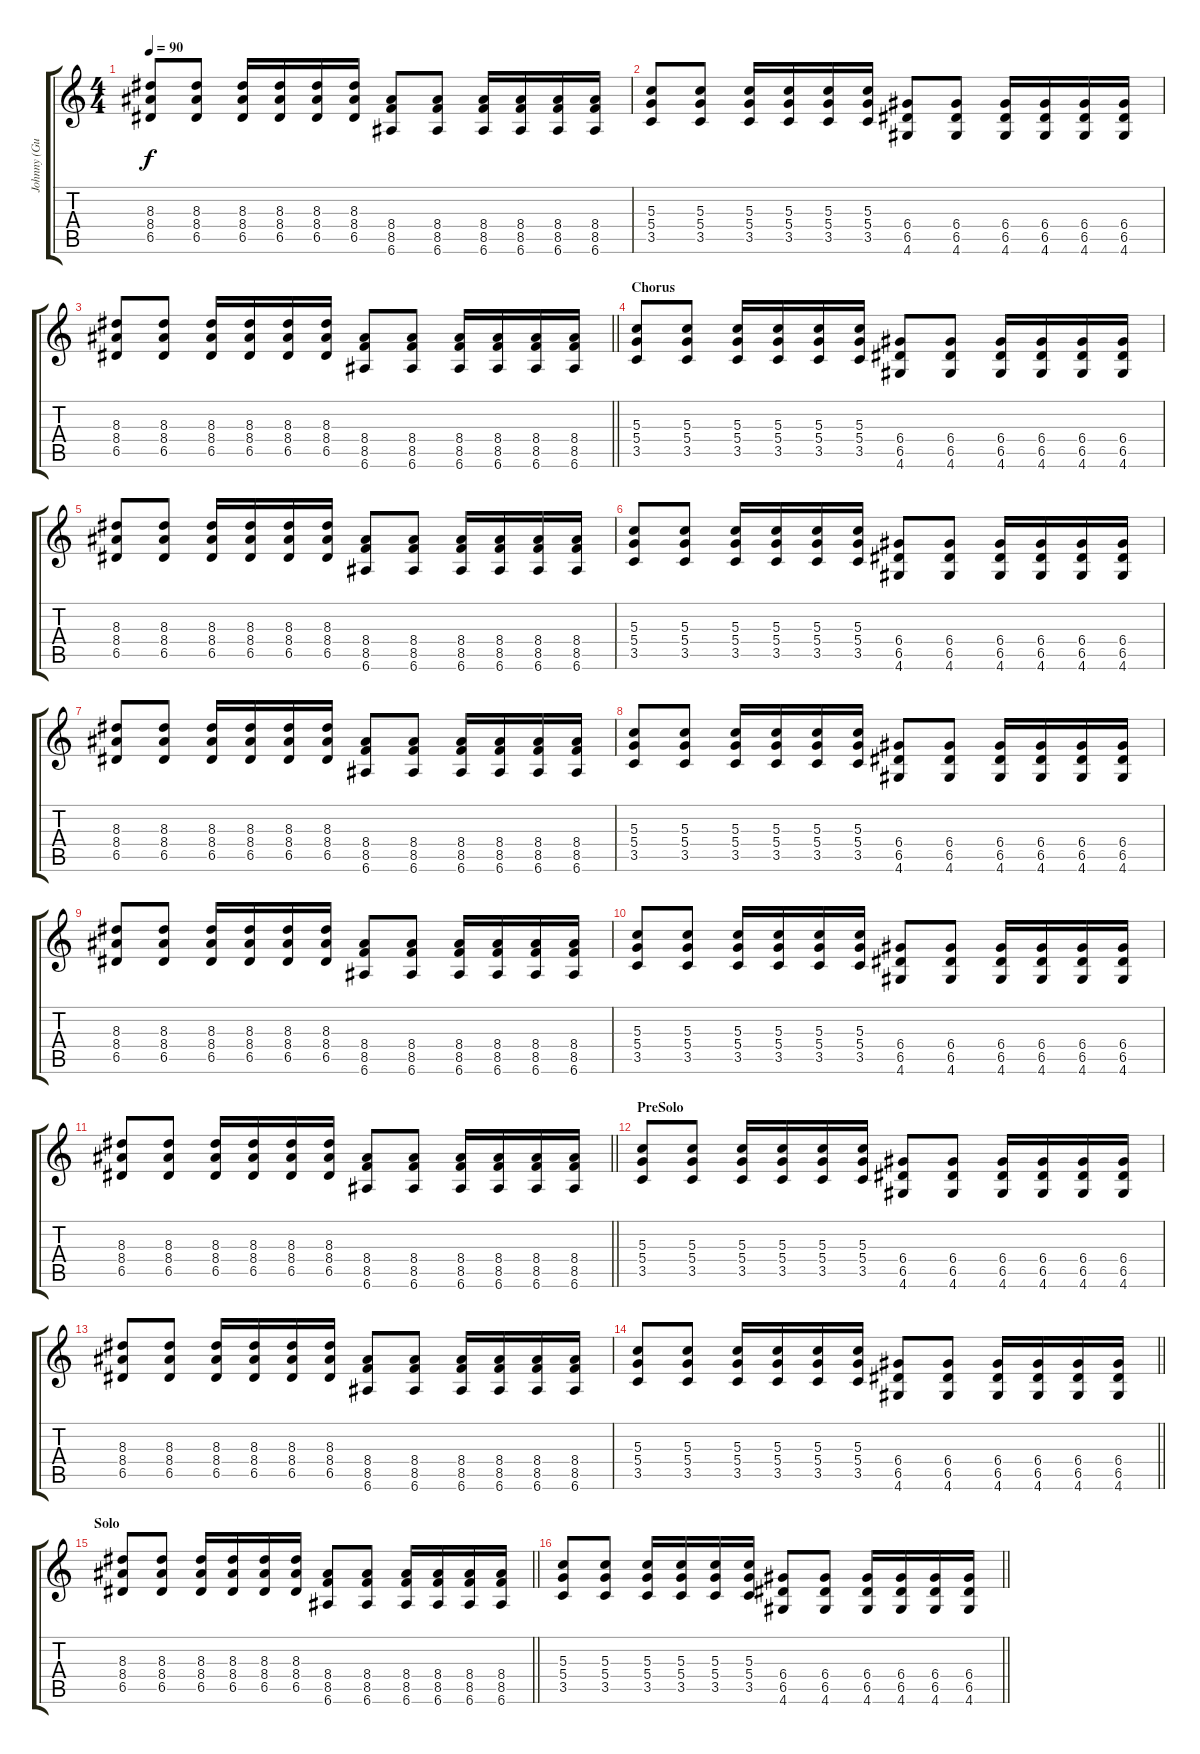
\track ("Johnny (Guitar)" "Johnny (Gu") {instrument distortionguitar}
\staff {score tabs}
\tuning (E4 B3 G3 D3 A2 E2) {hide}
\ts (4 4)
\tempo 90
\clef g2
\ks c
(8.3 8.4 6.5).8{dy f} (8.3 8.4 6.5).8 (8.3 8.4 6.5).16 (8.3 8.4 6.5).16 (8.3 8.4 6.5).16 (8.3 8.4 6.5).16 (8.4 8.5 6.6).8 (8.4 8.5 6.6).8 (8.4 8.5 6.6).16 (8.4 8.5 6.6).16 (8.4 8.5 6.6).16 (8.4 8.5 6.6).16 |
(5.3 5.4 3.5).8 (5.3 5.4 3.5).8 (5.3 5.4 3.5).16 (5.3 5.4 3.5).16 (5.3 5.4 3.5).16 (5.3 5.4 3.5).16 (6.4 6.5 4.6).8 (6.4 6.5 4.6).8 (6.4 6.5 4.6).16 (6.4 6.5 4.6).16 (6.4 6.5 4.6).16 (6.4 6.5 4.6).16 |
\barLineRight lightlight
(8.3 8.4 6.5).8 (8.3 8.4 6.5).8 (8.3 8.4 6.5).16 (8.3 8.4 6.5).16 (8.3 8.4 6.5).16 (8.3 8.4 6.5).16 (8.4 8.5 6.6).8 (8.4 8.5 6.6).8 (8.4 8.5 6.6).16 (8.4 8.5 6.6).16 (8.4 8.5 6.6).16 (8.4 8.5 6.6).16 |
\section ("" "Chorus")
(5.3 5.4 3.5).8 (5.3 5.4 3.5).8 (5.3 5.4 3.5).16 (5.3 5.4 3.5).16 (5.3 5.4 3.5).16 (5.3 5.4 3.5).16 (6.4 6.5 4.6).8 (6.4 6.5 4.6).8 (6.4 6.5 4.6).16 (6.4 6.5 4.6).16 (6.4 6.5 4.6).16 (6.4 6.5 4.6).16 |
(8.3 8.4 6.5).8 (8.3 8.4 6.5).8 (8.3 8.4 6.5).16 (8.3 8.4 6.5).16 (8.3 8.4 6.5).16 (8.3 8.4 6.5).16 (8.4 8.5 6.6).8 (8.4 8.5 6.6).8 (8.4 8.5 6.6).16 (8.4 8.5 6.6).16 (8.4 8.5 6.6).16 (8.4 8.5 6.6).16 |
(5.3 5.4 3.5).8 (5.3 5.4 3.5).8 (5.3 5.4 3.5).16 (5.3 5.4 3.5).16 (5.3 5.4 3.5).16 (5.3 5.4 3.5).16 (6.4 6.5 4.6).8 (6.4 6.5 4.6).8 (6.4 6.5 4.6).16 (6.4 6.5 4.6).16 (6.4 6.5 4.6).16 (6.4 6.5 4.6).16 |
(8.3 8.4 6.5).8 (8.3 8.4 6.5).8 (8.3 8.4 6.5).16 (8.3 8.4 6.5).16 (8.3 8.4 6.5).16 (8.3 8.4 6.5).16 (8.4 8.5 6.6).8 (8.4 8.5 6.6).8 (8.4 8.5 6.6).16 (8.4 8.5 6.6).16 (8.4 8.5 6.6).16 (8.4 8.5 6.6).16 |
(5.3 5.4 3.5).8 (5.3 5.4 3.5).8 (5.3 5.4 3.5).16 (5.3 5.4 3.5).16 (5.3 5.4 3.5).16 (5.3 5.4 3.5).16 (6.4 6.5 4.6).8 (6.4 6.5 4.6).8 (6.4 6.5 4.6).16 (6.4 6.5 4.6).16 (6.4 6.5 4.6).16 (6.4 6.5 4.6).16 |
(8.3 8.4 6.5).8 (8.3 8.4 6.5).8 (8.3 8.4 6.5).16 (8.3 8.4 6.5).16 (8.3 8.4 6.5).16 (8.3 8.4 6.5).16 (8.4 8.5 6.6).8 (8.4 8.5 6.6).8 (8.4 8.5 6.6).16 (8.4 8.5 6.6).16 (8.4 8.5 6.6).16 (8.4 8.5 6.6).16 |
(5.3 5.4 3.5).8 (5.3 5.4 3.5).8 (5.3 5.4 3.5).16 (5.3 5.4 3.5).16 (5.3 5.4 3.5).16 (5.3 5.4 3.5).16 (6.4 6.5 4.6).8 (6.4 6.5 4.6).8 (6.4 6.5 4.6).16 (6.4 6.5 4.6).16 (6.4 6.5 4.6).16 (6.4 6.5 4.6).16 |
\barLineRight lightlight
(8.3 8.4 6.5).8 (8.3 8.4 6.5).8 (8.3 8.4 6.5).16 (8.3 8.4 6.5).16 (8.3 8.4 6.5).16 (8.3 8.4 6.5).16 (8.4 8.5 6.6).8 (8.4 8.5 6.6).8 (8.4 8.5 6.6).16 (8.4 8.5 6.6).16 (8.4 8.5 6.6).16 (8.4 8.5 6.6).16 |
\section ("" "PreSolo")
(5.3 5.4 3.5).8 (5.3 5.4 3.5).8 (5.3 5.4 3.5).16 (5.3 5.4 3.5).16 (5.3 5.4 3.5).16 (5.3 5.4 3.5).16 (6.4 6.5 4.6).8 (6.4 6.5 4.6).8 (6.4 6.5 4.6).16 (6.4 6.5 4.6).16 (6.4 6.5 4.6).16 (6.4 6.5 4.6).16 |
(8.3 8.4 6.5).8 (8.3 8.4 6.5).8 (8.3 8.4 6.5).16 (8.3 8.4 6.5).16 (8.3 8.4 6.5).16 (8.3 8.4 6.5).16 (8.4 8.5 6.6).8 (8.4 8.5 6.6).8 (8.4 8.5 6.6).16 (8.4 8.5 6.6).16 (8.4 8.5 6.6).16 (8.4 8.5 6.6).16 |
\barLineRight lightlight
(5.3 5.4 3.5).8 (5.3 5.4 3.5).8 (5.3 5.4 3.5).16 (5.3 5.4 3.5).16 (5.3 5.4 3.5).16 (5.3 5.4 3.5).16 (6.4 6.5 4.6).8 (6.4 6.5 4.6).8 (6.4 6.5 4.6).16 (6.4 6.5 4.6).16 (6.4 6.5 4.6).16 (6.4 6.5 4.6).16 |
\section ("" "Solo")
\barLineRight lightlight
(8.3 8.4 6.5).8{volume 15} (8.3 8.4 6.5).8 (8.3 8.4 6.5).16 (8.3 8.4 6.5).16 (8.3 8.4 6.5).16 (8.3 8.4 6.5).16 (8.4 8.5 6.6).8 (8.4 8.5 6.6).8 (8.4 8.5 6.6).16 (8.4 8.5 6.6).16 (8.4 8.5 6.6).16 (8.4 8.5 6.6).16 |
\barLineRight lightlight
(5.3 5.4 3.5).8 (5.3 5.4 3.5).8 (5.3 5.4 3.5).16 (5.3 5.4 3.5).16 (5.3 5.4 3.5).16 (5.3 5.4 3.5).16 (6.4 6.5 4.6).8 (6.4 6.5 4.6).8 (6.4 6.5 4.6).16 (6.4 6.5 4.6).16 (6.4 6.5 4.6).16 (6.4 6.5 4.6).16
